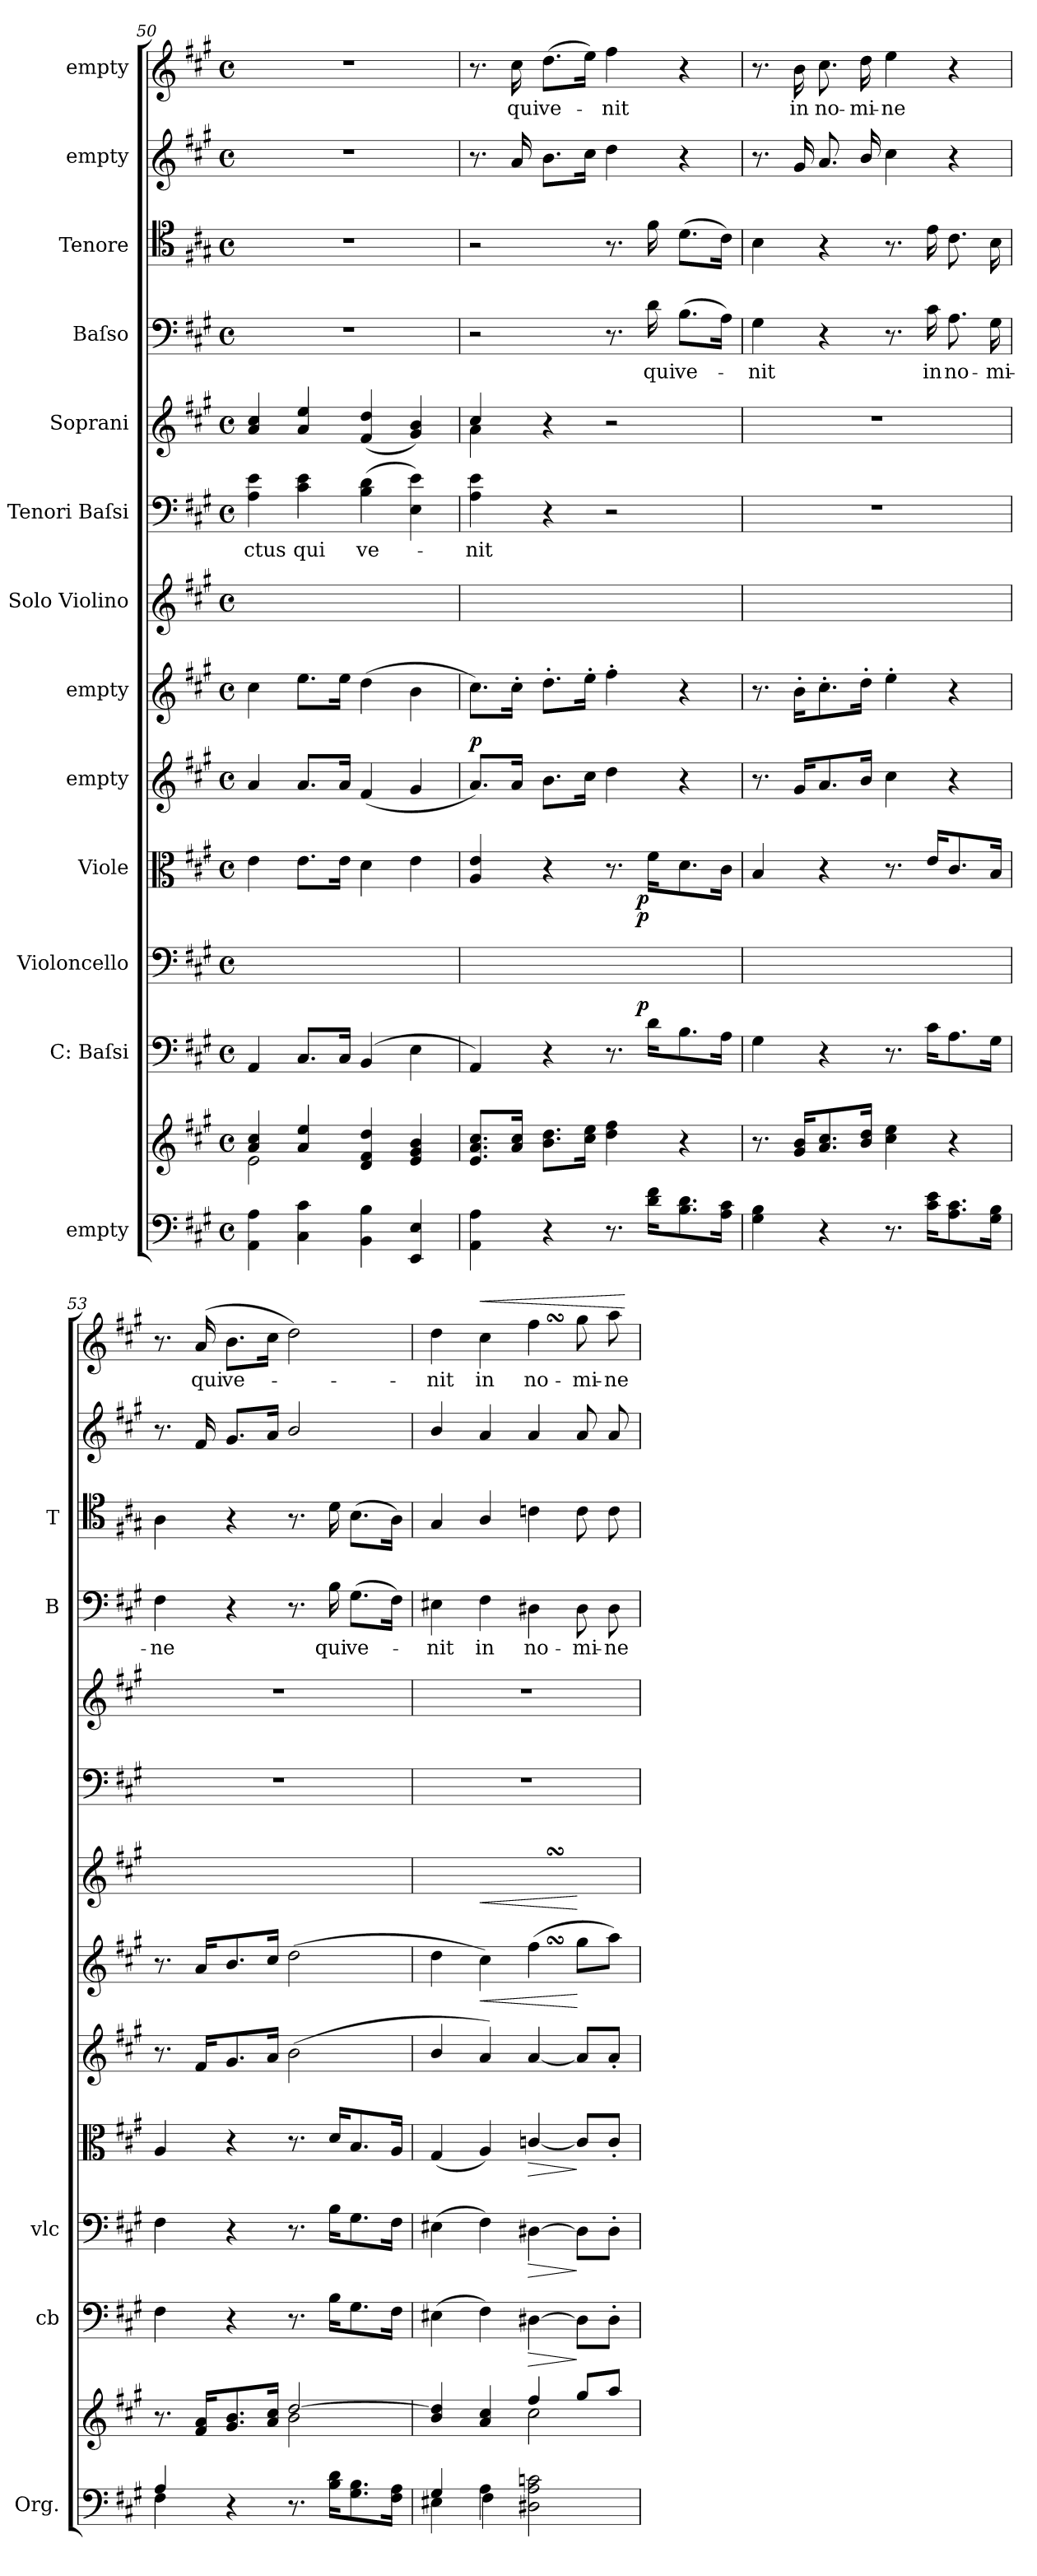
**kern	**kern	**kern	**dynam	**kern	**dynam	**kern	**dynam	**kern	**dynam	**kern	**dynam	**kern	**dynam	**kern	**text	**kern	**kern	**text	**kern	**kern	**kern	**text	**dynam
*part13	*part13	*part12	*part12	*part11	*part11	*part10	*part10	*part9	*part9	*part8	*part8	*part7	*part7	*part6	*part6	*part5	*part4	*part4	*part3	*part2	*part1	*part1	*part1
*staff14	*staff13	*staff12	*staff12	*staff11	*staff11	*staff10	*staff10	*staff9	*staff9	*staff8	*staff8	*staff7	*staff7	*staff6	*staff6	*staff5	*staff4	*staff4	*staff3	*staff2	*staff1	*staff1	*staff1
*I"empty	*	*I"C: Baſsi	*	*I"Violoncello	*	*I"Viole	*	*I"empty	*	*I"empty	*	*I"Solo Violino	*	*I"Tenori Baſsi	*	*I"Soprani	*I"Baſso	*	*I"Tenore	*I"empty	*I"empty	*	*
*I'Org.	*	*I'cb	*	*I'vlc	*	*	*	*	*	*	*	*	*	*	*	*	*I'B	*	*I'T	*	*	*	*
*clefF4	*clefG2	*clefF4	*	*clefF4	*	*clefC3	*	*clefG2	*	*clefG2	*	*clefG2	*	*clefF4	*	*clefG2	*clefF4	*	*clefC4	*clefG2	*clefG2	*	*
*k[f#c#g#]	*k[f#c#g#]	*k[f#c#g#]	*	*k[f#c#g#]	*	*k[f#c#g#]	*	*k[f#c#g#]	*	*k[f#c#g#]	*	*k[f#c#g#]	*	*k[f#c#g#]	*	*k[f#c#g#]	*k[f#c#g#]	*	*k[f#c#g#]	*k[f#c#g#]	*k[f#c#g#]	*	*
*A:	*A:	*A:	*	*A:	*	*A:	*	*A:	*	*A:	*	*A:	*	*A:	*	*A:	*A:	*	*A:	*A:	*A:	*	*
*M4/4	*M4/4	*M4/4	*	*M4/4	*	*M4/4	*	*M4/4	*	*M4/4	*	*M4/4	*	*M4/4	*	*M4/4	*M4/4	*	*M4/4	*M4/4	*M4/4	*	*
*met(c)	*met(c)	*met(c)	*	*met(c)	*	*met(c)	*	*met(c)	*	*met(c)	*	*met(c)	*	*met(c)	*	*met(c)	*met(c)	*	*met(c)	*met(c)	*met(c)	*	*
=50	=50	=50	=50	=50	=50	=50	=50	=50	=50	=50	=50	=50	=50	=50	=50	=50	=50	=50	=50	=50	=50	=50	=50
*	*^	*	*	*	*	*	*	*	*	*	*	*	*	*	*	*	*	*	*	*	*	*	*
4AA\ 4A\	4a/ 4cc#/	2e\	4AA/	.	4AA/yy	.	4e\	.	4a/	.	4cc#\	.	4cc#\yy	.	4A\ 4e\	-ctus	4a/ 4cc#/	1r	.	1r	1r	1r	.	.
4C#\ 4c#\	4a/ 4ee/	.	8.C#/L	.	8.C#/Lyy	.	8.e\L	.	8.a/L	.	8.ee\L	.	8.ee\Lyy	.	4c#\ 4e\	qui	4a/ 4ee/	.	.	.	.	.	.	.
.	.	.	16C#/Jk	.	16C#/Jkyy	.	16e\Jk	.	16a/Jk	.	16ee\Jk	.	16ee\Jkyy	.	.	.	.	.	.	.	.	.	.	.
4BB\ 4B\	4d/ 4f#/ 4dd/	2ryy	(4BB/	.	(4BB/yy	.	4d\	.	(4f#/	.	(4dd\	.	(4dd\yy	.	(4B\ 4d\	ve-	(>4f#/ 4dd/	.	.	.	.	.	.	.
4EE/ 4E/	4e/ 4g#/ 4b/	.	4E\	.	4E\yy	.	4e\	.	4g#/	.	4b\	.	4b\yy	.	4E\ 4e\)	.	4g#/ 4b/)	.	.	.	.	.	.	.
*	*v	*v	*	*	*	*	*	*	*	*	*	*	*	*	*	*	*	*	*	*	*	*	*	*
=51	=51	=51	=51	=51	=51	=51	=51	=51	=51	=51	=51	=51	=51	=51	=51	=51	=51	=51	=51	=51	=51	=51	=51
*	*	*	*	*	*	*	*	*	*	*	*	*	*	*	*	*^	*	*	*	*	*	*	*
!	!	!	!	!	!	!	!	!	!LO:DY:a	!	!	!	!	!	!	!	!	!	!	!	!	!	!	!
4AA\ 4A\	8.e/ 8.a/ 8.cc#/L	4AA/)	.	4AA/yy)	.	4A/ 4e/	.	8.a/L)	p	8.cc#\L)	.	8.cc#\Lyy)	.	4A\ 4e\	-nit	4cc#/	4a\	2r	.	2r	8.r	8.r	.	.
.	16a/ 16cc#/Jk	.	.	.	.	.	.	16a/Jk	.	16cc#'\Jk	.	16cc#'\Jkyy	.	.	.	.	.	.	.	.	16a/	16cc#\	qui	.
4r	8.b\ 8.dd\L	4r	.	4ryy	.	4r	.	8.b\L	.	8.dd'\L	.	8.dd'\Lyy	.	4r	.	4r	4ryy	.	.	.	8.b\L	(8.dd\L	ve-	.
.	16cc#\ 16ee\Jk	.	.	.	.	.	.	16cc#\Jk	.	16ee'\Jk	.	16ee'\Jkyy	.	.	.	.	.	.	.	.	16cc#\Jk	16ee\Jk)	.	.
8.r	4dd\ 4ff#\	8.r	.	8.ryy	.	8.r	.	4dd\	.	4ff#'\	.	4ff#'\yy	.	2r	.	2r	2ryy	8.r	.	8.r	4dd\	4ff#\	-nit	.
!	!	!	!LO:DY:a:rj	!	!LO:DY:a:rj	!	!LO:DY:rj	!	!	!	!	!	!	!	!	!	!	!	!	!	!	!	!	!
16d\ 16f#\KL	.	16d\KL	p	16d\KLyy	p	16f#\KL	p	.	.	.	.	.	.	.	.	.	.	16d\	qui	16f#\	.	.	.	.
8.B\ 8.d\	4r	8.B\	.	8.B\yy	.	8.d\	.	4r	.	4r	.	4ryy	.	.	.	.	.	(8.B\L	ve-	(8.d\L	4r	4r	.	.
16A\ 16c#\Jk	.	16A\Jk	.	16A\Jkyy	.	16c#\Jk	.	.	.	.	.	.	.	.	.	.	.	16A\Jk)	.	16c#\Jk)	.	.	.	.
*	*	*	*	*	*	*	*	*	*	*	*	*	*	*	*	*v	*v	*	*	*	*	*	*	*
=52	=52	=52	=52	=52	=52	=52	=52	=52	=52	=52	=52	=52	=52	=52	=52	=52	=52	=52	=52	=52	=52	=52	=52
4G#\ 4B\	8.r	4G#\	.	4G#\yy	.	4B/	.	8.r	.	8.r	.	8.ryy	.	1r	.	1r	4G#\	-nit	4B\	8.r	8.r	.	.
.	16g#/ 16b/KL	.	.	.	.	.	.	16g#/KL	.	16b'\KL	.	16b'\KLyy	.	.	.	.	.	.	.	16g#/	16b\	in	.
4r	8.a/ 8.cc#/	4r	.	4ryy	.	4r	.	8.a/	.	8.cc#'\	.	8.cc#'\yy	.	.	.	.	4r	.	4r	8.a/	8.cc#\	no-	.
.	16b/ 16dd/Jk	.	.	.	.	.	.	16b/Jk	.	16dd'\Jk	.	16dd'\Jkyy	.	.	.	.	.	.	.	16b/	16dd\	-mi-	.
8.r	4cc#\ 4ee\	8.r	.	8.ryy	.	8.r	.	4cc#\	.	4ee'\	.	4ee'\yy	.	.	.	.	8.r	.	8.r	4cc#\	4ee\	-ne	.
16c#\ 16e\KL	.	16c#\KL	.	16c#\KLyy	.	16e/KL	.	.	.	.	.	.	.	.	.	.	16c#\	in	16e\	.	.	.	.
8.A\ 8.c#\	4r	8.A\	.	8.A\yy	.	8.c#/	.	4r	.	4r	.	4ryy	.	.	.	.	8.A\	no-	8.c#\	4r	4r	.	.
16G#\ 16B\Jk	.	16G#\Jk	.	16G#\Jkyy	.	16B/Jk	.	.	.	.	.	.	.	.	.	.	16G#\	-mi-	16B\	.	.	.	.
=53	=53	=53	=53	=53	=53	=53	=53	=53	=53	=53	=53	=53	=53	=53	=53	=53	=53	=53	=53	=53	=53	=53	=53
*^	*^	*	*	*	*	*	*	*	*	*	*	*	*	*	*	*	*	*	*	*	*	*	*
4A/	4F#\	8.r	2ryy	4F#\	.	4F#\	.	4A/	.	8.r	.	8.r	.	8.ryy	.	1r	.	1r	4F#\	-ne	4A\	8.r	8.r	.	.
.	.	16f#/ 16a/KL	.	.	.	.	.	.	.	16f#/KL	.	16a/KL	.	16a/KLyy	.	.	.	.	.	.	.	16f#/	(16a/	qui	.
4r	2.ryy	8.g#/ 8.b/	.	4r	.	4r	.	4r	.	8.g#/	.	8.b/	.	8.b/yy	.	.	.	.	4r	.	4r	8.g#/L	8.b\L	ve-	.
.	.	16a/ 16cc#/Jk	.	.	.	.	.	.	.	16a/Jk	.	16cc#/Jk	.	16cc#/Jkyy	.	.	.	.	.	.	.	16a/Jk	16cc#\Jk	.	.
8.r	.	[2dd/	2b\	8.r	.	8.r	.	8.r	.	(2b\	.	(2dd\	.	(2dd\yy	.	.	.	.	8.r	.	8.r	2b/	2dd\)	.	.
16B\ 16d\KL	.	.	.	16B\KL	.	16B\KL	.	16d/KL	.	.	.	.	.	.	.	.	.	.	16B\	qui	16d\	.	.	.	.
8.G#\ 8.B\	.	.	.	8.G#\	.	8.G#\	.	8.B/	.	.	.	.	.	.	.	.	.	.	(8.G#\L	ve-	(8.B\L	.	.	.	.
16F#\ 16A\Jk	.	.	.	16F#\Jk	.	16F#\Jk	.	16A/Jk	.	.	.	.	.	.	.	.	.	.	16F#\Jk)	.	16A\Jk)	.	.	.	.
=54	=54	=54	=54	=54	=54	=54	=54	=54	=54	=54	=54	=54	=54	=54	=54	=54	=54	=54	=54	=54	=54	=54	=54	=54	=54
4G#/	4E#X\	4b/ 4dd]/	2ryy	(4E#X\	.	(4E#X\	.	(4G#/	.	4b/	.	4dd\	.	4dd\yy	.	1r	.	1r	4E#X\	-nit	4G#/	4b/	4dd\	-nit	.
!	!	!	!	!	!	!	!	!	!	!	!	!	!LO:HP:b	!	!LO:HP:b	!	!	!	!	!	!	!	!	!	!LO:HP:a
4A\	4F#\	4a/ 4cc#/	.	4F#\)	.	4F#\)	.	4A/)	.	4a/)	.	4cc#\)	<	4cc#\yy)	<	.	.	.	4F#\	in	4A/	4a/	4cc#\	in	<
!	!	!	!	!	!LO:HP:b	!	!LO:HP:b	!	!LO:HP:b	!	!	!	!	!	!	!	!	!	!	!	!	!	!	!	!
2D#X\ 2A\ 2cn\	2ryy	4ff#/	2cc#\	[4D#X\	>	[4D#X\	>	[4cn/	>	[4a/	.	(4ff#SSS\	.	(4ff#SSS\yy	.	.	.	.	4D#X\	no-	4cn\	4a/	4ff#SSS\	no-	.
.	.	8gg#/L	.	8D#\L]	]	8D#\L]	]	8c/L]	]	8a/L]	.	8gg#\L	[	8gg#\Lyy	[	.	.	.	8D#\	-mi-	8c\	8a/	8gg#\	-mi-	.
.	.	8aa/J	.	8D#'\J	.	8D#'\J	.	8c'/J	.	8a'/J	.	8aa\J)	.	8aa\Jyy)	.	.	.	.	8D#\	-ne	8c\	8a/	8aa\	-ne	.
*v	*v	*	*	*	*	*	*	*	*	*	*	*	*	*	*	*	*	*	*	*	*	*	*	*	*
*	*v	*v	*	*	*	*	*	*	*	*	*	*	*	*	*	*	*	*	*	*	*	*	*	*
.	.	.	.	.	.	.	.	.	.	.	.	.	.	.	.	.	.	.	.	.	.	.	[
=	=	=	=	=	=	=	=	=	=	=	=	=	=	=	=	=	=	=	=	=	=	=	=
*-	*-	*-	*-	*-	*-	*-	*-	*-	*-	*-	*-	*-	*-	*-	*-	*-	*-	*-	*-	*-	*-	*-	*-
